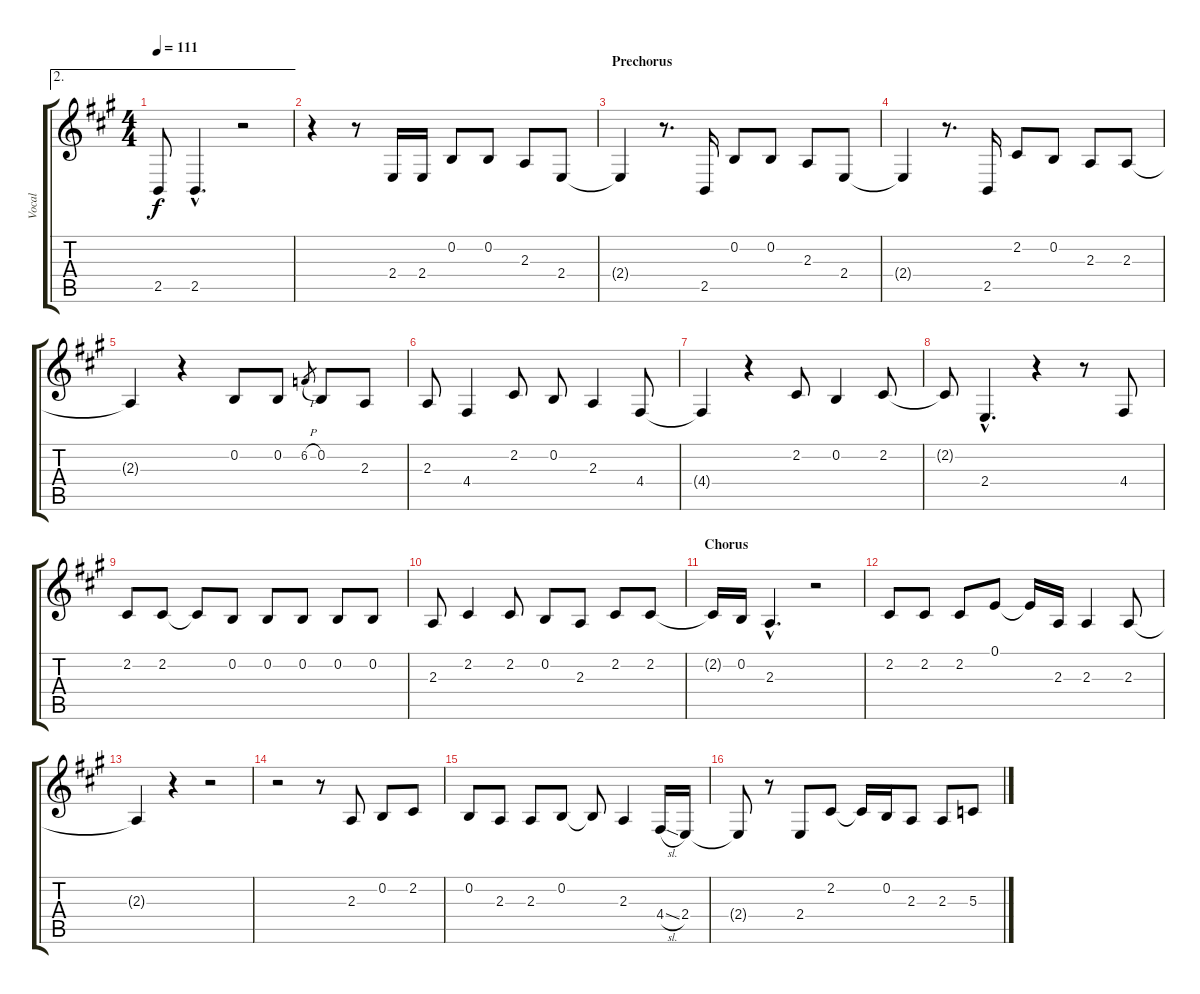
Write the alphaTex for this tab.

\track ("Vocal" "Vocal") {instrument lead2sawtooth}
\staff {score tabs}
\tuning (E4 B3 G3 D3 A2 E2) {hide}
\ae 2
\ts (4 4)
\tempo 111
\clef g2
\ks a
2.5{t}.8{dy f} 2.5{hac}.4{d} r.2 |
r.4 r.8 2.4.16 2.4.16 0.2.8 0.2.8 2.3.8 2.4.8 |
\section ("" "Prechorus")
2.4{t}.4 r.8{d} 2.5.16 0.2.8 0.2.8 2.3.8 2.4.8 |
2.4{t}.4 r.8{d} 2.5.16 2.2.8 0.2.8 2.3.8 2.3.8 |
2.3{t}.4 r.4 0.2.8 0.2.8 6.2{h}.8{gr} 0.2.8 2.3.8 |
2.3.8 4.4.4 2.2.8 0.2.8 2.3.4 4.4.8 |
4.4{t}.4 r.4 2.2.8 0.2.4 2.2.8 |
2.2{t}.8 2.4{hac}.4{d} r.4 r.8 4.4.8 |
2.2.8 2.2.8 2.2{t}.8 0.2.8 0.2.8 0.2.8 0.2.8 0.2.8 |
2.3.8 2.2.4 2.2.8 0.2.8 2.3.8 2.2.8 2.2.8 |
\section ("" "Chorus")
2.2{t}.16 0.2.16 2.3{hac}.4{d} r.2 |
2.2.8 2.2.8 2.2.8 0.1.8 0.1{t}.16 2.3.16 2.3.4 2.3.8 |
2.3{t}.4 r.4 r.2 |
r.2 r.8 2.3.8 0.2.8 2.2.8 |
0.2.8 2.3.8 2.3.8 0.2.8 0.2{t}.8 2.3.4 4.4{sl}.16 2.4.16 |
2.4{t}.8 r.8 2.4.8 2.2.8 2.2{t}.16 0.2.16 2.3.8 2.3.8 5.3{sl}.8
